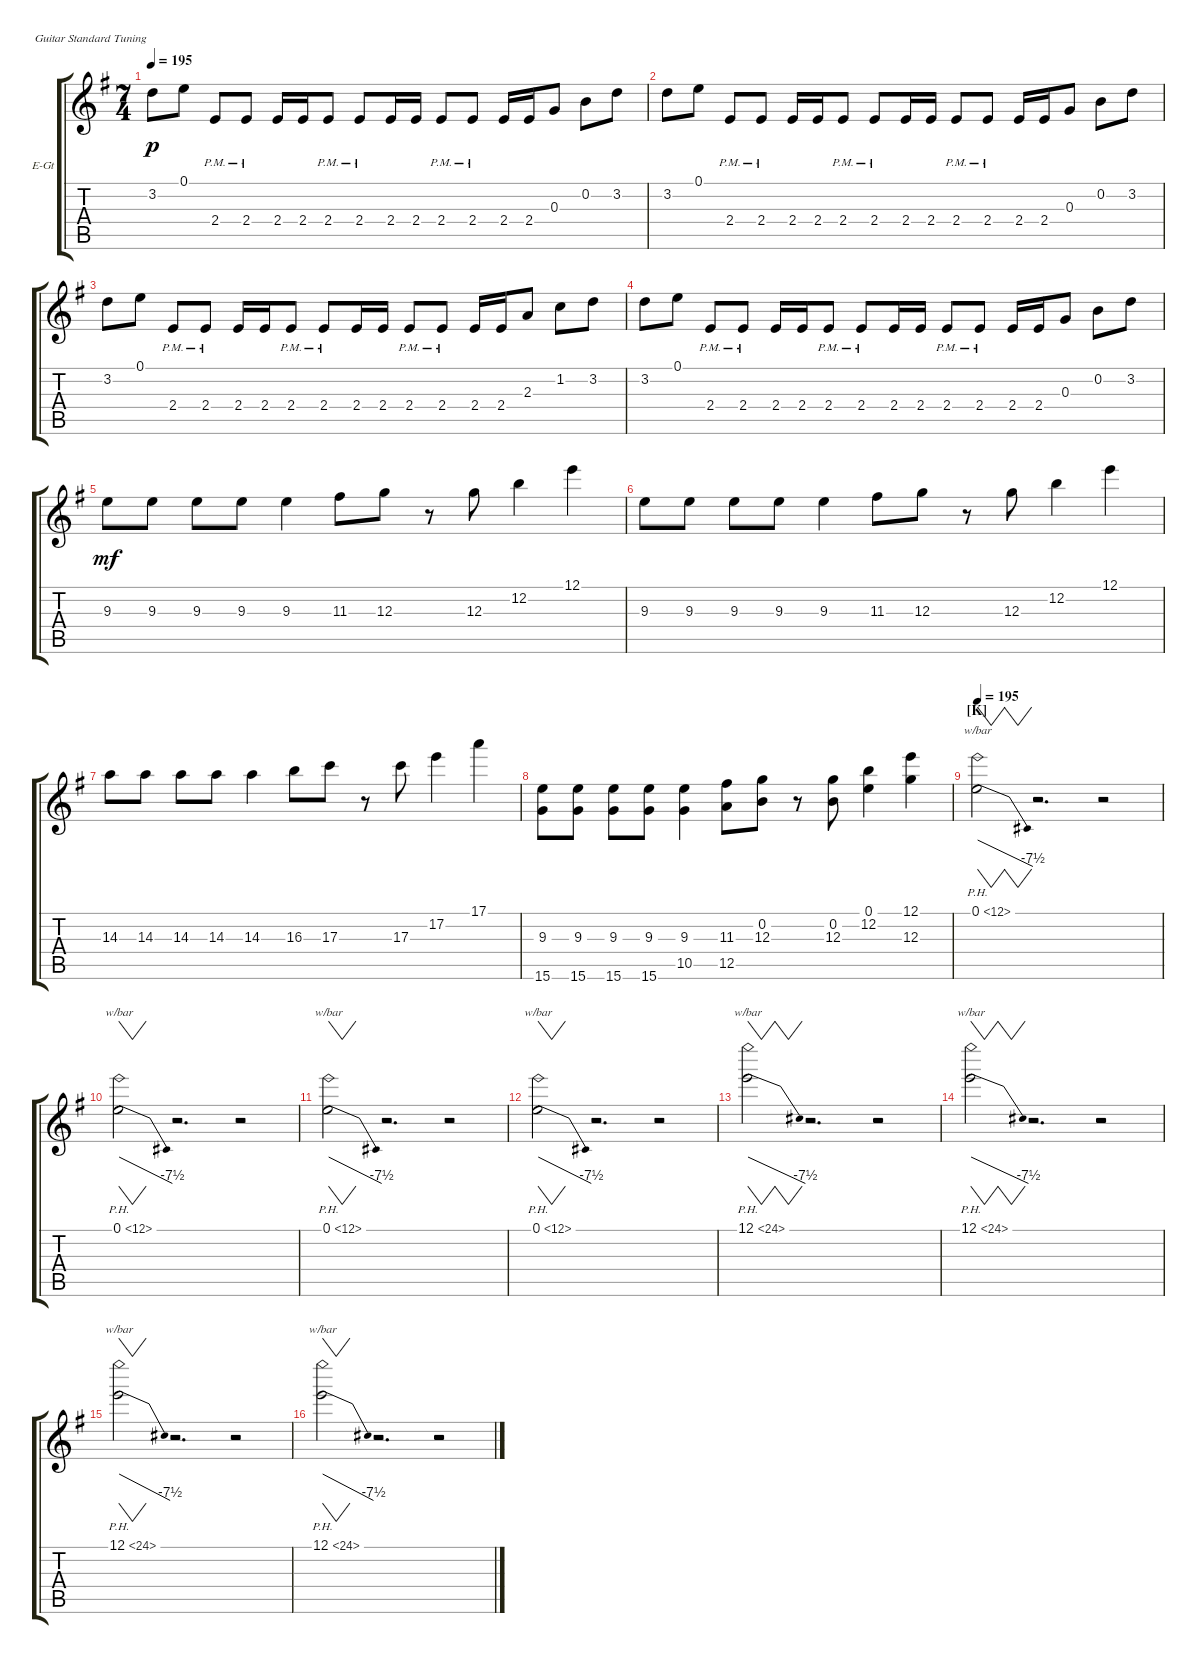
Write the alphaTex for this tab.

\defaultSystemsLayout 4
\bracketExtendMode groupsimilarinstruments
\firstSystemTrackNameOrientation horizontal
\otherSystemsTrackNameOrientation horizontal
\track ("Electric Guitar" "E-Gt") {instrument overdrivenguitar}
\staff {score tabs}
\tuning (E4 B3 G3 D3 A2 E2)
\ts (7 4)
\tempo 195
\clef g2
\ks eminor
3.2.8{dy p} 0.1.8 2.4{pm}.8 2.4{pm}.8 2.4.16 2.4.16 2.4{pm}.8 2.4{pm}.8 2.4.16 2.4.16 2.4{pm}.8 2.4{pm}.8 2.4.16 2.4.16 0.3.8 0.2.8 3.2.8 |
3.2.8 0.1.8 2.4{pm}.8 2.4{pm}.8 2.4.16 2.4.16 2.4{pm}.8 2.4{pm}.8 2.4.16 2.4.16 2.4{pm}.8 2.4{pm}.8 2.4.16 2.4.16 0.3.8 0.2.8 3.2.8 |
3.2.8 0.1.8 2.4{pm}.8 2.4{pm}.8 2.4.16 2.4.16 2.4{pm}.8 2.4{pm}.8 2.4.16 2.4.16 2.4{pm}.8 2.4{pm}.8 2.4.16 2.4.16 2.3.8 1.2.8 3.2.8 |
3.2.8 0.1.8 2.4{pm}.8 2.4{pm}.8 2.4.16 2.4.16 2.4{pm}.8 2.4{pm}.8 2.4.16 2.4.16 2.4{pm}.8 2.4{pm}.8 2.4.16 2.4.16 0.3.8 0.2.8 3.2.8 |
9.3.8{dy mf} 9.3.8 9.3.8 9.3.8 9.3.4 11.3.8 12.3.8 r.8 12.3.8 12.2.4 12.1.4 |
9.3.8 9.3.8 9.3.8 9.3.8 9.3.4 11.3.8 12.3.8 r.8 12.3.8 12.2.4 12.1.4 |
14.3.8 14.3.8 14.3.8 14.3.8 14.3.4 16.3.8 17.3.8 r.8 17.3.8 17.2.4 17.1.4 |
(9.3 15.6).8 (9.3 15.6).8 (9.3 15.6).8 (9.3 15.6).8 (9.3 10.5).4 (11.3 12.5).8 (12.3 0.2).8 r.8 (12.3 0.2).8 (12.2 0.1).4 (12.1 12.3).4 |
\section ("K" "")
\tempo (195 0.00625)
0.1{ph 12}.2{vw tbe (dive default 34.199999999999996 0 60 -30)} r.2{d} r.2 |
0.1{ph 12}.2{vw tbe (dive default 34.199999999999996 0 60 -30)} r.2{d} r.2 |
0.1{ph 12}.2{vw tbe (dive default 34.199999999999996 0 60 -30)} r.2{d} r.2 |
0.1{ph 12}.2{vw tbe (dive default 34.199999999999996 0 60 -30)} r.2{d} r.2 |
12.1{ph 12}.2{vw tbe (dive default 34.199999999999996 0 60 -30)} r.2{d} r.2 |
12.1{ph 12}.2{vw tbe (dive default 34.199999999999996 0 60 -30)} r.2{d} r.2 |
12.1{ph 12}.2{vw tbe (dive default 34.199999999999996 0 60 -30)} r.2{d} r.2 |
12.1{ph 12}.2{vw tbe (dive default 34.199999999999996 0 60 -30)} r.2{d} r.2
